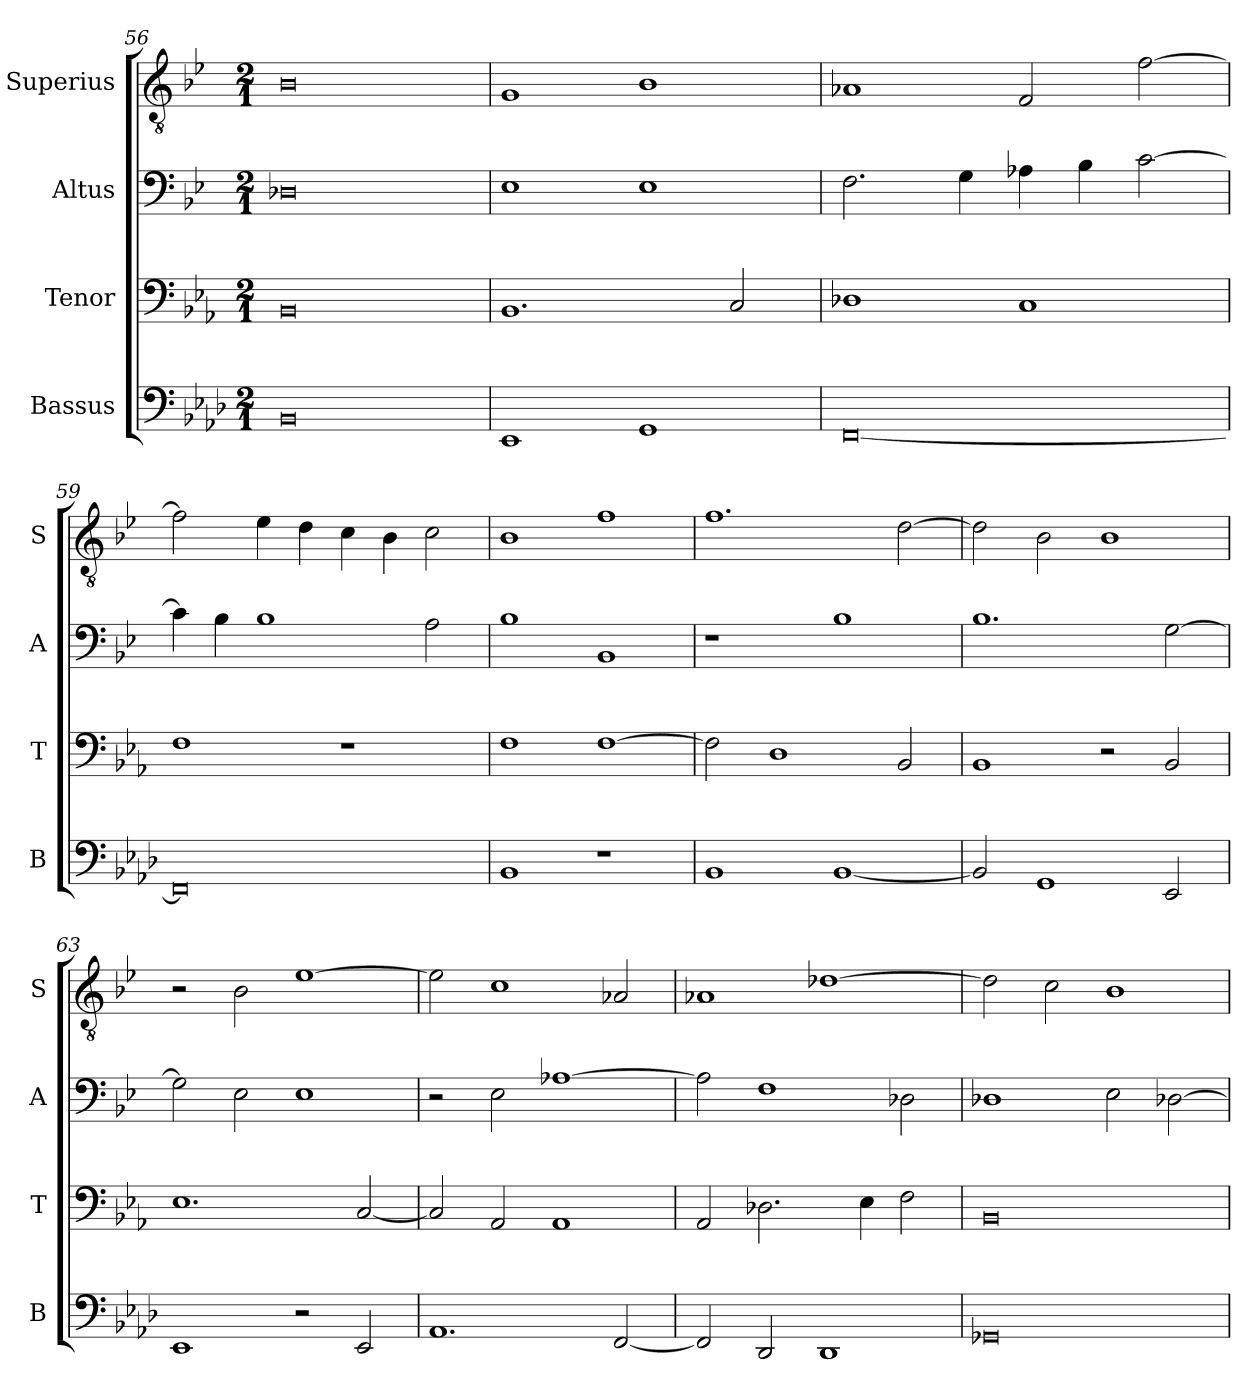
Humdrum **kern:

**kern	**kern	**kern	**kern
*part4	*part3	*part2	*part1
*staff4	*staff3	*staff2	*staff1
*I"Bassus	*I"Tenor	*I"Altus	*I"Superius
*I'B	*I'T	*I'A	*I'S
*clefF4	*clefF4	*clefF4	*clefGv2
*k[b-e-a-d-]	*k[b-e-a-]	*k[b-e-]	*k[b-e-]
*M2/1	*M2/1	*M2/1	*M2/1
=56	=56	=56	=56
0BB-	0BB-	0D-X	0B-
=57	=57	=57	=57
1EE-	1.BB-	1E-	1G
1GG	.	1E-	1B-
.	2C/	.	.
=58	=58	=58	=58
[0FF	1D-X	2.F\	1A-X
.	.	4G\	.
.	1C	4A-X\	2F/
.	.	4B-\	.
.	.	[2c\	[2f\
=59	=59	=59	=59
0FF]	1F	4c\]	2f\]
.	.	4B-\	.
.	.	1B-	4e-\
.	.	.	4d\
.	1r	.	4c\
.	.	.	4B-\
.	.	2A\	2c\
=60	=60	=60	=60
1BB-	1F	1B-	1B-
1r	[1F	1BB-	1f
=61	=61	=61	=61
1BB-	2F\]	1r	1.f
.	1D	.	.
[1BB-	.	1B-	.
.	2BB-/	.	[2d\
=62	=62	=62	=62
2BB-/]	1BB-	1.B-	2d\]
1GG	.	.	2B-\
.	2r	.	1B-
2EE-/	2BB-/	[2G\	.
=63	=63	=63	=63
1EE-	1.E-	2G\]	2r
.	.	2E-\	2B-\
2r	.	1E-	[1e-
2EE-/	[2C/	.	.
=64	=64	=64	=64
1.AA-	2C/]	2r	2e-\]
.	2AA-/	2E-\	1c
.	1AA-	[1A-X	.
[2FF/	.	.	2A-X/
=65	=65	=65	=65
2FF/]	2AA-/	2A-\]	1A-X
2DD-/	2.D-X\	1F	.
1DD-	.	.	[1d-X
.	4E-\	.	.
.	2F\	2D-X\	.
=66	=66	=66	=66
0GG-X	0BB-	1D-X	2d-\]
.	.	.	2c\
.	.	2E-\	1B-
.	.	[2D-X\	.
=	=	=	=
*-	*-	*-	*-
